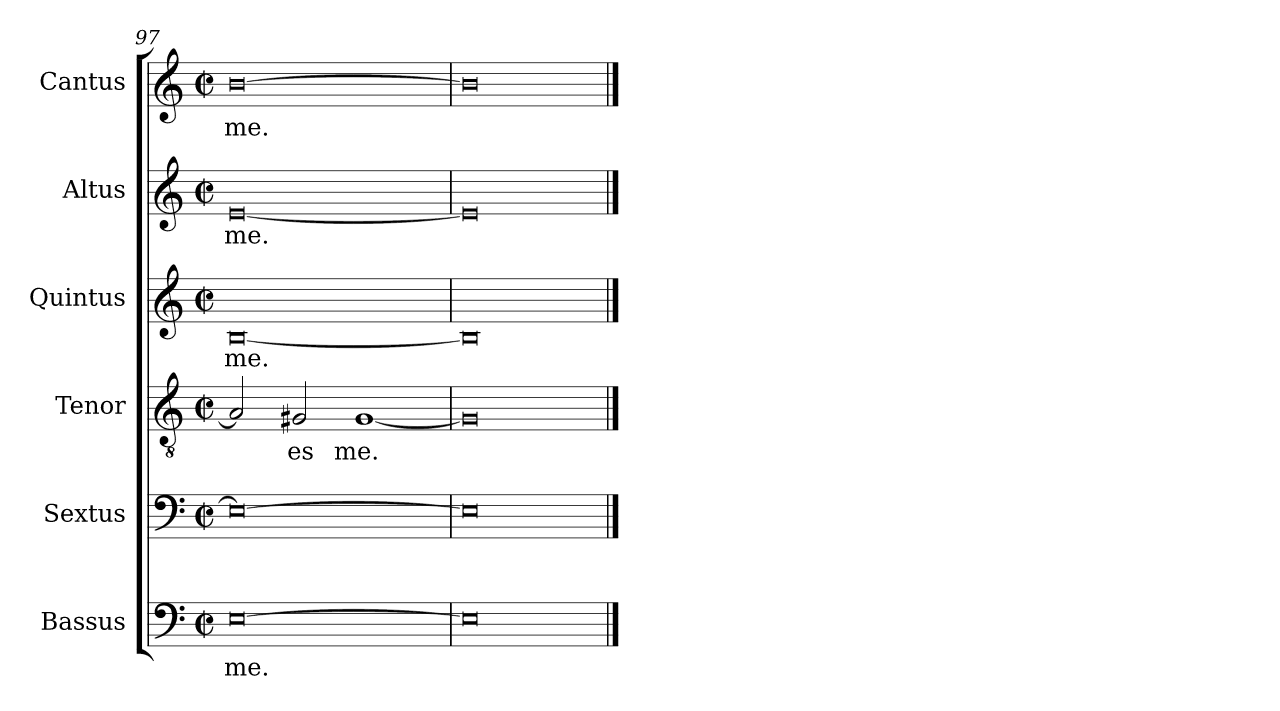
**kern	**text	**kern	**text	**kern	**text	**kern	**text	**kern	**text	**kern	**text
*part6	*part6	*part5	*part5	*part4	*part4	*part3	*part3	*part2	*part2	*part1	*part1
*staff6	*staff6	*staff5	*staff5	*staff4	*staff4	*staff3	*staff3	*staff2	*staff2	*staff1	*staff1
*I"Bassus	*	*I"Sextus	*	*I"Tenor	*	*I"Quintus	*	*I"Altus	*	*I"Cantus	*
*clefF4	*	*clefF4	*	*clefGv2	*	*clefG2	*	*clefG2	*	*clefG2	*
*k[]	*	*k[]	*	*k[]	*	*k[]	*	*k[]	*	*k[]	*
*C:	*	*C:	*	*C:	*	*C:	*	*C:	*	*C:	*
*M2/2	*	*M2/2	*	*M2/2	*	*M2/2	*	*M2/2	*	*M2/2	*
*met(c|)	*	*met(c|)	*	*met(c|)	*	*met(c|)	*	*met(c|)	*	*met(c|)	*
=97	=97	=97	=97	=97	=97	=97	=97	=97	=97	=97	=97
!	!LO:LY:b:cj	!	!LO:LY:b:cj	!	!LO:LY:b:cj	!	!LO:LY:b:cj	!	!LO:LY:b:cj	!	!LO:LY:b:cj
[>0E	me.	0E_>	.	2A/]	.	[<0B	me.	[<0e	me.	[>0b	me.
!	!	!	!	!	!LO:LY:b:cj	!	!	!	!	!	!
.	.	.	.	2G#X/	es	.	.	.	.	.	.
!	!	!	!	!	!LO:LY:b:cj	!	!	!	!	!	!
.	.	.	.	[<1G#	me.	.	.	.	.	.	.
=98	=98	=98	=98	=98	=98	=98	=98	=98	=98	=98	=98
!	!LO:LY:b:cj	!	!LO:LY:b:cj	!	!LO:LY:b:cj	!	!LO:LY:b:cj	!	!LO:LY:b:cj	!	!LO:LY:b:cj
0E]	.	0E]	.	0G#]	.	0B]	.	0e]	.	0b]	.
==	==	==	==	==	==	==	==	==	==	==	==
*-	*-	*-	*-	*-	*-	*-	*-	*-	*-	*-	*-
